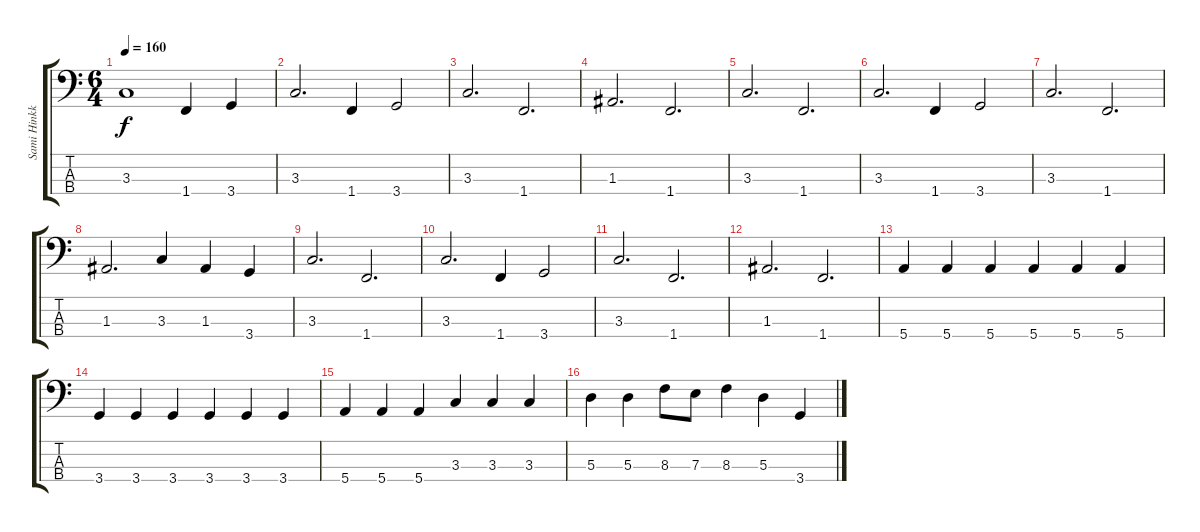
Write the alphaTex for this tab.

\track ("Sami Hinkka" "Sami Hinkk") {instrument electricbassfinger}
\staff {score tabs}
\tuning (G2 D2 A1 E1) {hide}
\ts (6 4)
\tempo 160
\clef f4
\ks c
3.3.1{dy f} 1.4.4 3.4.4 |
3.3.2{d} 1.4.4 3.4.2 |
3.3.2{d} 1.4.2{d} |
1.3.2{d} 1.4.2{d} |
3.3.2{d} 1.4.2{d} |
3.3.2{d} 1.4.4 3.4.2 |
3.3.2{d} 1.4.2{d} |
1.3.2{d} 3.3.4 1.3.4 3.4.4 |
3.3.2{d} 1.4.2{d} |
3.3.2{d} 1.4.4 3.4.2 |
3.3.2{d} 1.4.2{d} |
1.3.2{d} 1.4.2{d} |
5.4.4 5.4.4 5.4.4 5.4.4 5.4.4 5.4.4 |
3.4.4 3.4.4 3.4.4 3.4.4 3.4.4 3.4.4 |
5.4.4 5.4.4 5.4.4 3.3.4 3.3.4 3.3.4 |
5.3.4 5.3.4 8.3.8 7.3.8 8.3.4 5.3.4 3.4.4
